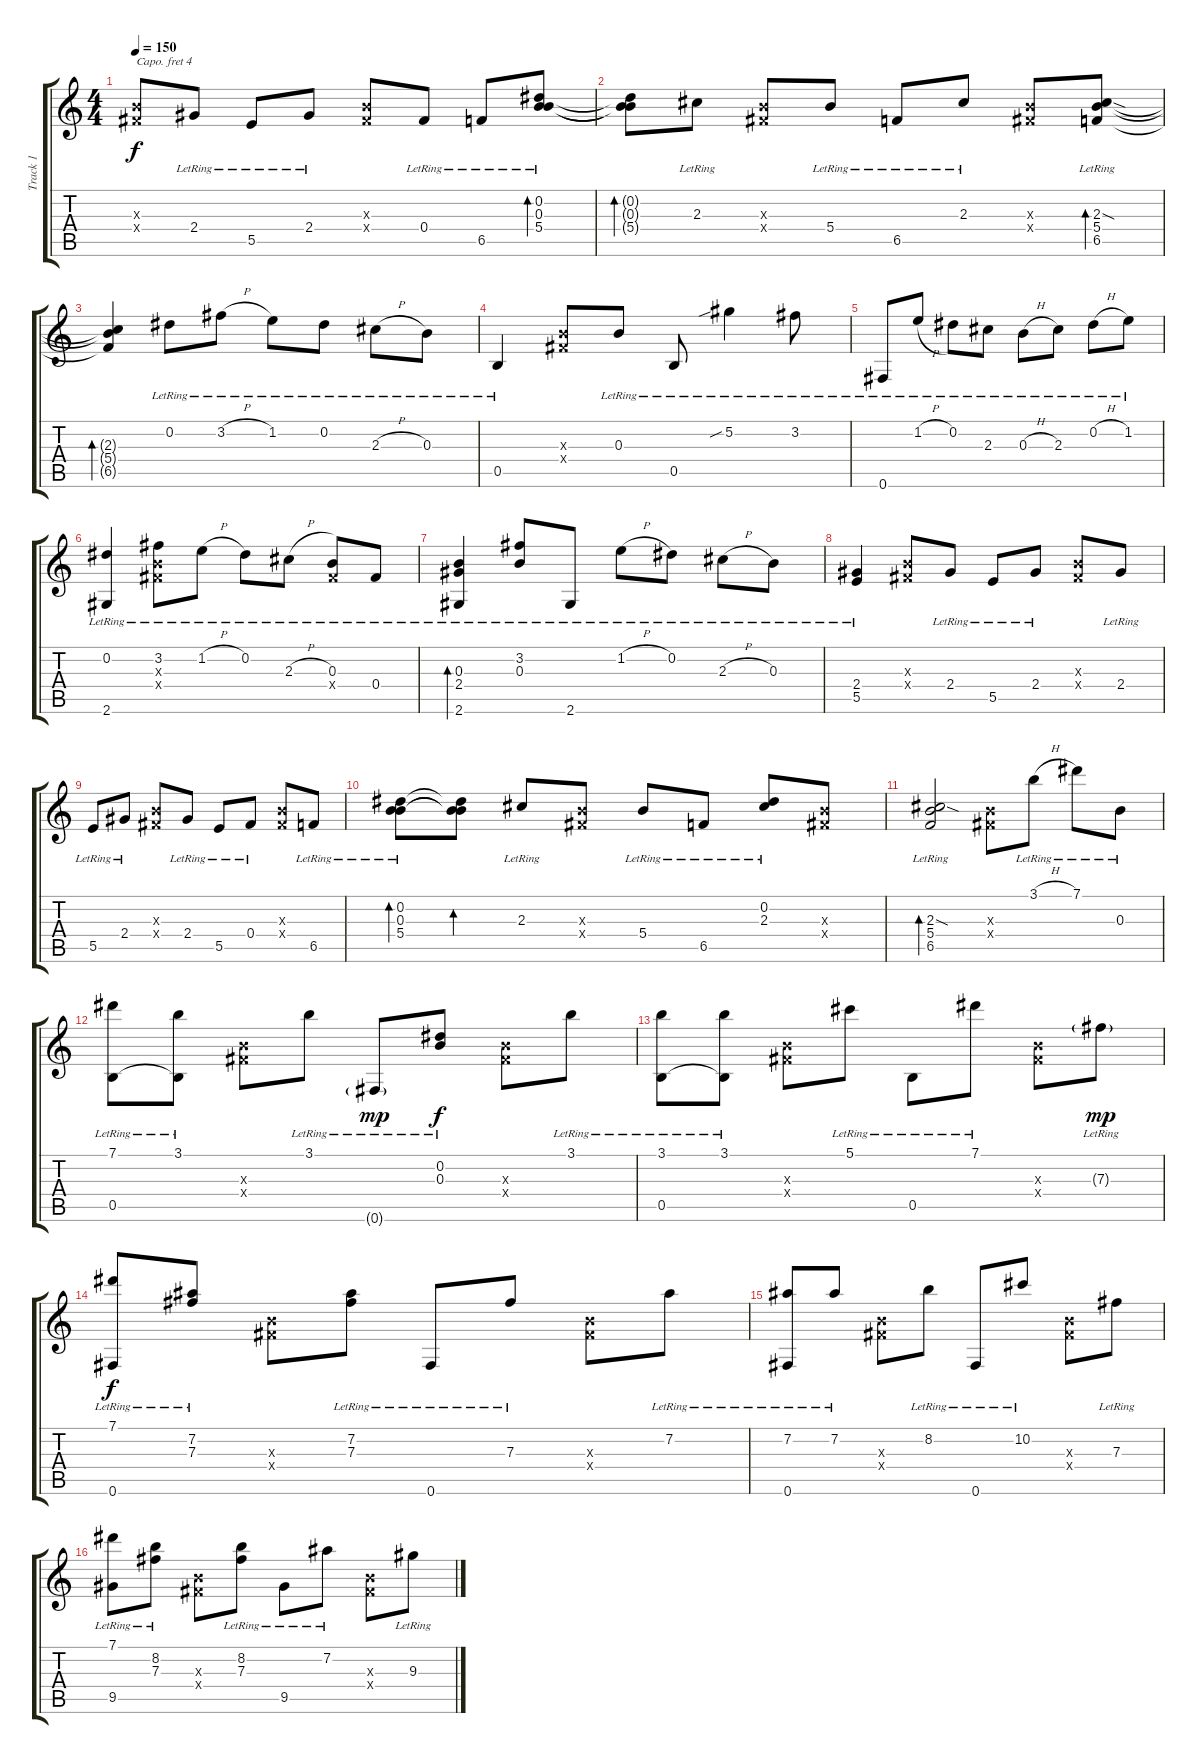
\track ("Track 1" "Track 1") {instrument acousticguitarnylon}
\staff {score tabs}
\capo 4
\tuning (E4 B3 G3 D3 G2 D2) {hide}
\ts (4 4)
\tempo 150
\clef g2
\ks c
(0.3{x} 0.4{x}).8{dy f} 2.4{lr}.8 5.5{lr}.8 2.4{lr}.8 (0.3{x} 0.4{x}).8 0.4{lr}.8 6.5{lr}.8 (0.2{lr} 0.3{lr} 5.4{lr}).8{bd 480} |
(0.2{t} 0.3{t} 5.4{t}).8{bd 480} 2.3{lr}.8 (0.3{x} 0.4{x}).8 5.4{lr}.8 6.5{lr}.8 2.3{lr}.8 (0.3{x} 0.4{x}).8 (2.3{sod lr} 5.4{lr} 6.5{lr}).8{bd 480} |
(2.3{t} 5.4{t} 6.5{t}).4{bd 480} 0.2{lr}.8 3.2{h lr}.8 1.2{lr}.8 0.2{lr}.8 2.3{h lr}.8 0.3{lr}.8 |
0.5{lr}.4 (0.3{x} 0.4{x}).8 0.3{lr}.8 0.5{lr}.8 5.2{sib lr}.4 3.2{lr}.8 |
0.6{lr}.8 1.2{h lr}.8 0.2{lr}.8 2.3{lr}.8 0.3{h lr}.8 2.3{lr}.8 0.2{h lr}.8 1.2{lr}.8 |
(0.2{lr} 2.6{lr}).4 (3.2{lr} 0.3{x} 0.4{x}).8 1.2{h lr}.8 0.2{lr}.8 2.3{h lr}.8 (0.3{lr} 0.4{x}).8 0.4{lr}.8 |
(0.3{lr} 2.4{lr} 2.6{lr}).4{bd 480} (3.2{lr} 0.3{lr}).8 2.6{lr}.8 1.2{h lr}.8 0.2{lr}.8 2.3{h lr}.8 0.3{lr}.8 |
(2.4{lr} 5.5{lr}).4 (0.3{x} 0.4{x}).8 2.4{lr}.8 5.5{lr}.8 2.4{lr}.8 (0.3{x} 0.4{x}).8 2.4{lr}.8 |
5.5{lr}.8 2.4{lr}.8 (0.3{x} 0.4{x}).8 2.4{lr}.8 5.5{lr}.8 0.4{lr}.8 (0.3{x} 0.4{x}).8 6.5{lr}.8 |
(0.2{lr} 0.3{lr} 5.4{lr}).8{bd 480} (0.2{t} 0.3{t} 5.4{t}).8{bd 480} 2.3{lr}.8 (0.3{x} 0.4{x}).8 5.4{lr}.8 6.5{lr}.8 (0.2 2.3{lr}).8 (0.3{x} 0.4{x}).8 |
(2.3{sod lr} 5.4{lr} 6.5{lr}).2{bd 480} (0.3{x} 0.4{x}).8 3.1{h lr}.8 7.1{lr}.8 0.3{lr}.8 |
(7.1{lr} 0.5{lr}).8 (3.1{lr} 0.5{t}).8 (0.3{x} 0.4{x}).8 3.1{lr}.8 0.6{g lr}.8{dy mp} (0.2 0.3{lr}).8{dy f} (0.3{x} 0.4{x}).8 3.1{lr}.8 |
(3.1{lr} 0.5{lr}).8 (3.1{lr} 0.5{t}).8 (0.3{x} 0.4{x}).8 5.1{lr}.8 0.5{lr}.8 7.1{lr}.8 (0.3{x} 0.4{x}).8 7.3{g lr}.8{dy mp} |
(7.1{lr} 0.6{lr}).8{dy f} (7.2{lr} 7.3{lr}).8 (0.3{x} 0.4{x}).8 (7.2{lr} 7.3{lr}).8 0.6{lr}.8 7.3{lr}.8 (0.3{x} 0.4{x}).8 7.2{lr}.8 |
(7.2{lr} 0.6{lr}).8 7.2{lr}.8 (0.3{x} 0.4{x}).8 8.2{lr}.8 0.6{lr}.8 10.2{lr}.8 (0.3{x} 0.4{x}).8 7.3{lr}.8 |
(7.1{lr} 9.5{lr}).8 (8.2{lr} 7.3{lr}).8 (0.3{x} 0.4{x}).8 (8.2{lr} 7.3{lr}).8 9.5{lr}.8 7.2{lr}.8 (0.3{x} 0.4{x}).8 9.3{lr}.8
